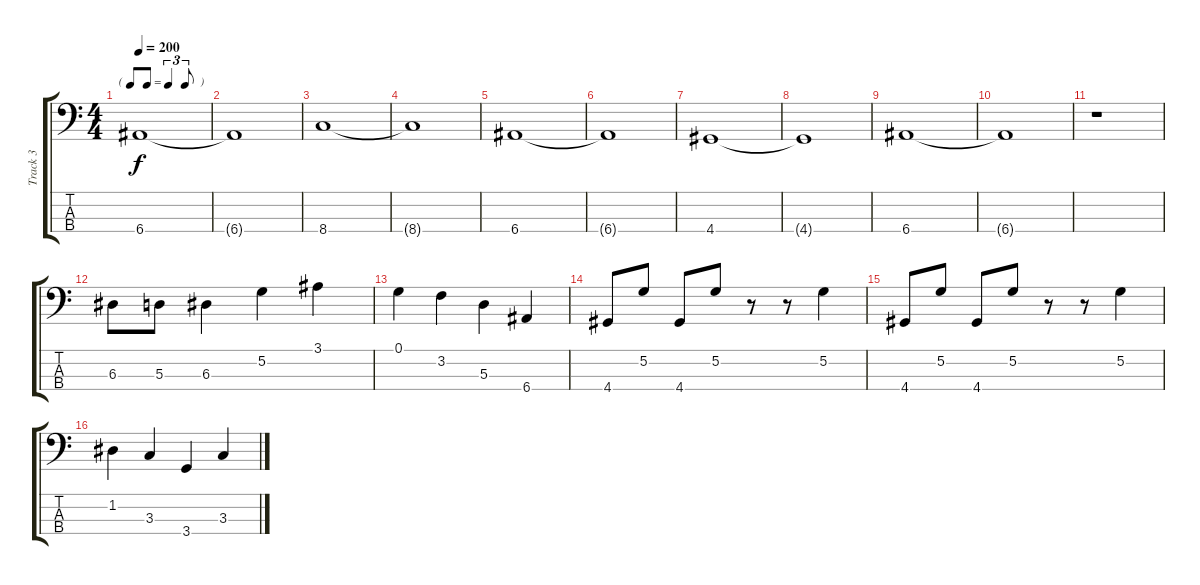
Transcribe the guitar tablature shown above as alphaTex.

\track ("Track 3" "Track 3") {instrument electricbassfinger}
\staff {score tabs}
\tuning (G2 D2 A1 E1) {hide}
\ts (4 4)
\tf triplet8th
\tempo 200
\clef f4
\ks c
6.4.1{dy f} |
6.4{t}.1 |
8.4.1 |
8.4{t}.1 |
6.4.1 |
6.4{t}.1 |
4.4.1 |
4.4{t}.1 |
6.4.1 |
6.4{t}.1 |
r.1 |
6.3.8 5.3.8 6.3.4 5.2.4 3.1.4 |
0.1.4 3.2.4 5.3.4 6.4.4 |
4.4.8 5.2.8 4.4.8 5.2.8 r.8 r.8 5.2.4 |
4.4.8 5.2.8 4.4.8 5.2.8 r.8 r.8 5.2.4 |
1.2.4 3.3.4 3.4.4 3.3.4
